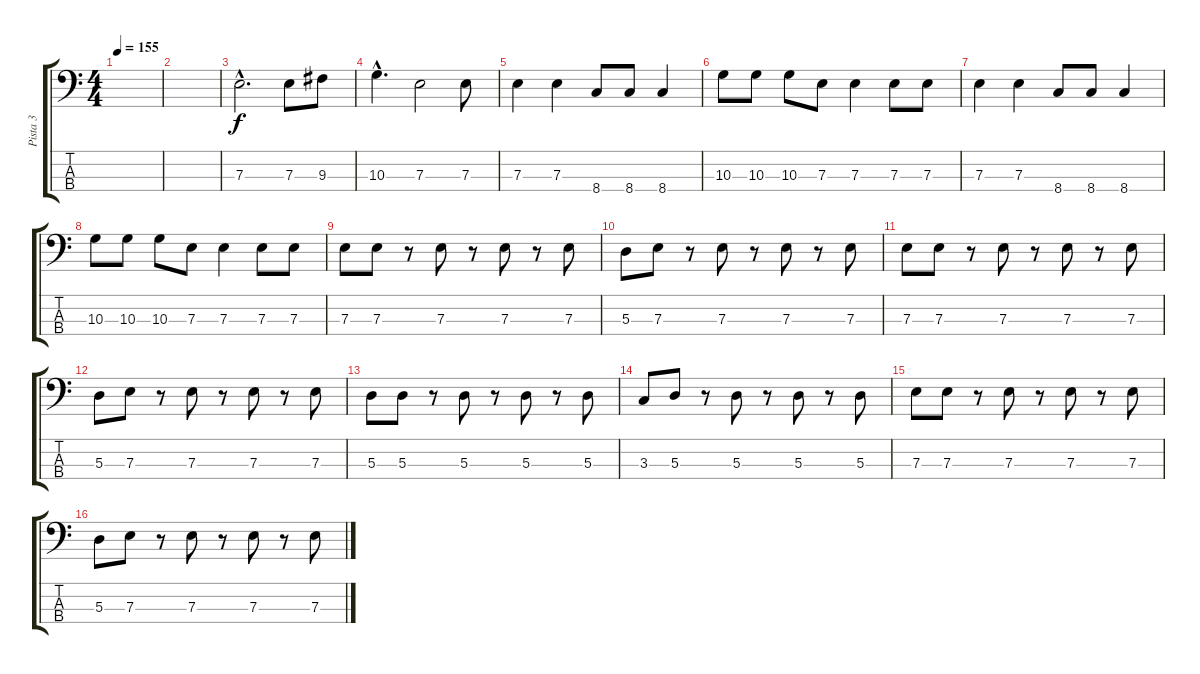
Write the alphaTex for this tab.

\track ("Pista 3" "Pista 3") {instrument electricbassfinger}
\staff {score tabs}
\tuning (G2 D2 A1 E1) {hide}
\ts (4 4)
\tempo 155
\clef f4
\ks c
|
|
7.3{hac}.2{d} 7.3.8 9.3.8 |
10.3{hac}.4{d} 7.3.2 7.3.8 |
7.3.4 7.3.4 8.4.8 8.4.8 8.4.4 |
10.3.8 10.3.8 10.3.8 7.3.8 7.3.4 7.3.8 7.3.8 |
7.3.4 7.3.4 8.4.8 8.4.8 8.4.4 |
10.3.8 10.3.8 10.3.8 7.3.8 7.3.4 7.3.8 7.3.8 |
7.3.8 7.3.8 r.8 7.3.8 r.8 7.3.8 r.8 7.3.8 |
5.3.8 7.3.8 r.8 7.3.8 r.8 7.3.8 r.8 7.3.8 |
7.3.8 7.3.8 r.8 7.3.8 r.8 7.3.8 r.8 7.3.8 |
5.3.8 7.3.8 r.8 7.3.8 r.8 7.3.8 r.8 7.3.8 |
5.3.8 5.3.8 r.8 5.3.8 r.8 5.3.8 r.8 5.3.8 |
3.3.8 5.3.8 r.8 5.3.8 r.8 5.3.8 r.8 5.3.8 |
7.3.8 7.3.8 r.8 7.3.8 r.8 7.3.8 r.8 7.3.8 |
5.3.8 7.3.8 r.8 7.3.8 r.8 7.3.8 r.8 7.3.8
